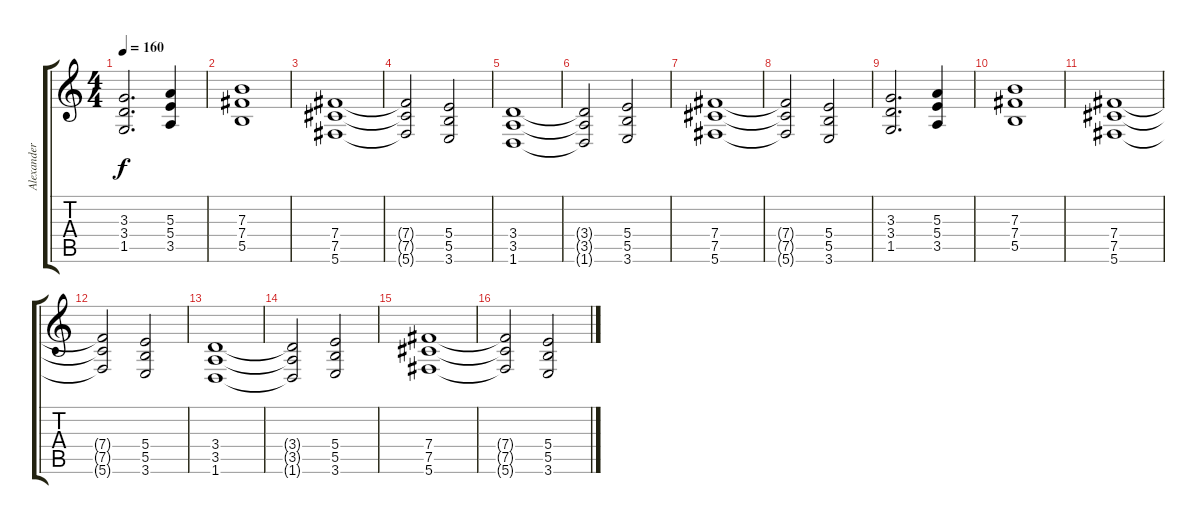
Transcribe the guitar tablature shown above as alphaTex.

\track ("Alexander Kuoppala" "Alexander ") {instrument distortionguitar}
\staff {score tabs}
\tuning (Db4 Ab3 E3 B2 Gb2 Db2) {hide}
\ts (4 4)
\tempo 160
\clef g2
\ks c
(3.3 3.4 1.5).2{d dy f} (5.3 5.4 3.5).4 |
(7.3 7.4 5.5).1 |
(7.4 7.5 5.6).1 |
(7.4{t} 7.5{t} 5.6{t}).2 (5.4 5.5 3.6).2 |
(3.4 3.5 1.6).1 |
(3.4{t} 3.5{t} 1.6{t}).2 (5.4 5.5 3.6).2 |
(7.4 7.5 5.6).1 |
(7.4{t} 7.5{t} 5.6{t}).2 (5.4 5.5 3.6).2 |
(3.3 3.4 1.5).2{d} (5.3 5.4 3.5).4 |
(7.3 7.4 5.5).1 |
(7.4 7.5 5.6).1 |
(7.4{t} 7.5{t} 5.6{t}).2 (5.4 5.5 3.6).2 |
(3.4 3.5 1.6).1 |
(3.4{t} 3.5{t} 1.6{t}).2 (5.4 5.5 3.6).2 |
(7.4 7.5 5.6).1 |
(7.4{t} 7.5{t} 5.6{t}).2 (5.4 5.5 3.6).2
